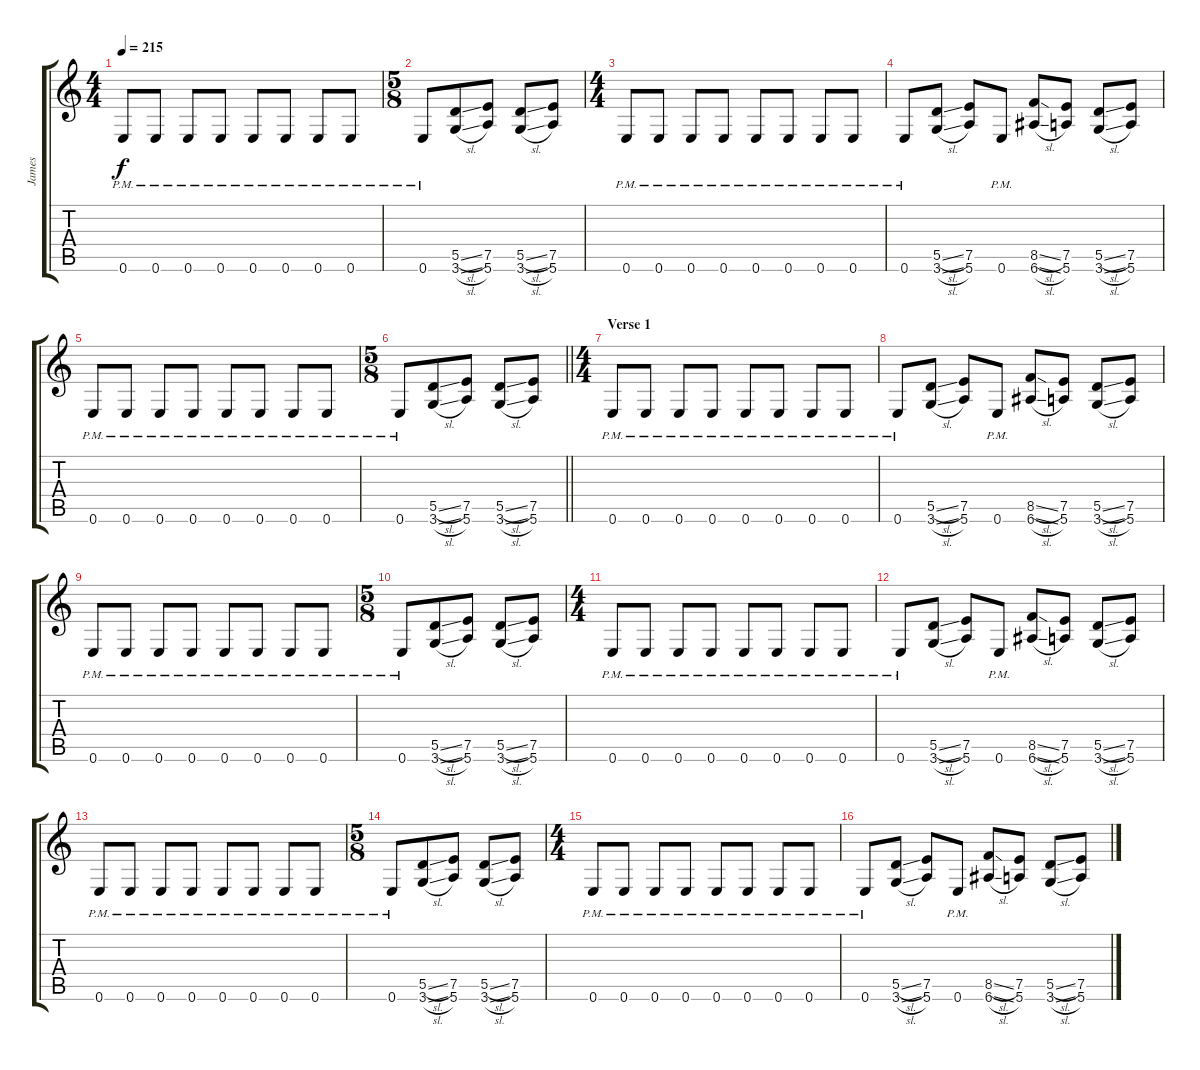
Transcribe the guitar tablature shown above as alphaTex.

\track ("James" "James") {instrument overdrivenguitar}
\staff {score tabs}
\tuning (E4 B3 G3 D3 A2 E2) {hide}
\ts (4 4)
\tempo 215
\clef g2
\ks c
0.6{pm}.8{dy f} 0.6{pm}.8 0.6{pm}.8 0.6{pm}.8 0.6{pm}.8 0.6{pm}.8 0.6{pm}.8 0.6{pm}.8 |
\ts (5 8)
0.6{pm}.8 (5.5{sl} 3.6{sl}).8 (7.5 5.6).8 (5.5{sl} 3.6{sl}).8 (7.5 5.6).8 |
\ts (4 4)
0.6{pm}.8 0.6{pm}.8 0.6{pm}.8 0.6{pm}.8 0.6{pm}.8 0.6{pm}.8 0.6{pm}.8 0.6{pm}.8 |
0.6{pm}.8 (5.5{sl} 3.6{sl}).8 (7.5 5.6).8 0.6{pm}.8 (8.5{sl} 6.6{sl}).8 (7.5 5.6).8 (5.5{sl} 3.6{sl}).8 (7.5 5.6).8 |
0.6{pm}.8 0.6{pm}.8 0.6{pm}.8 0.6{pm}.8 0.6{pm}.8 0.6{pm}.8 0.6{pm}.8 0.6{pm}.8 |
\ts (5 8)
\barLineRight lightlight
0.6{pm}.8 (5.5{sl} 3.6{sl}).8 (7.5 5.6).8 (5.5{sl} 3.6{sl}).8 (7.5 5.6).8 |
\ts (4 4)
\section ("" "Verse 1")
0.6{pm}.8 0.6{pm}.8 0.6{pm}.8 0.6{pm}.8 0.6{pm}.8 0.6{pm}.8 0.6{pm}.8 0.6{pm}.8 |
0.6{pm}.8 (5.5{sl} 3.6{sl}).8 (7.5 5.6).8 0.6{pm}.8 (8.5{sl} 6.6{sl}).8 (7.5 5.6).8 (5.5{sl} 3.6{sl}).8 (7.5 5.6).8 |
0.6{pm}.8 0.6{pm}.8 0.6{pm}.8 0.6{pm}.8 0.6{pm}.8 0.6{pm}.8 0.6{pm}.8 0.6{pm}.8 |
\ts (5 8)
0.6{pm}.8 (5.5{sl} 3.6{sl}).8 (7.5 5.6).8 (5.5{sl} 3.6{sl}).8 (7.5 5.6).8 |
\ts (4 4)
0.6{pm}.8 0.6{pm}.8 0.6{pm}.8 0.6{pm}.8 0.6{pm}.8 0.6{pm}.8 0.6{pm}.8 0.6{pm}.8 |
0.6{pm}.8 (5.5{sl} 3.6{sl}).8 (7.5 5.6).8 0.6{pm}.8 (8.5{sl} 6.6{sl}).8 (7.5 5.6).8 (5.5{sl} 3.6{sl}).8 (7.5 5.6).8 |
0.6{pm}.8 0.6{pm}.8 0.6{pm}.8 0.6{pm}.8 0.6{pm}.8 0.6{pm}.8 0.6{pm}.8 0.6{pm}.8 |
\ts (5 8)
0.6{pm}.8 (5.5{sl} 3.6{sl}).8 (7.5 5.6).8 (5.5{sl} 3.6{sl}).8 (7.5 5.6).8 |
\ts (4 4)
0.6{pm}.8 0.6{pm}.8 0.6{pm}.8 0.6{pm}.8 0.6{pm}.8 0.6{pm}.8 0.6{pm}.8 0.6{pm}.8 |
0.6{pm}.8 (5.5{sl} 3.6{sl}).8 (7.5 5.6).8 0.6{pm}.8 (8.5{sl} 6.6{sl}).8 (7.5 5.6).8 (5.5{sl} 3.6{sl}).8 (7.5 5.6).8
